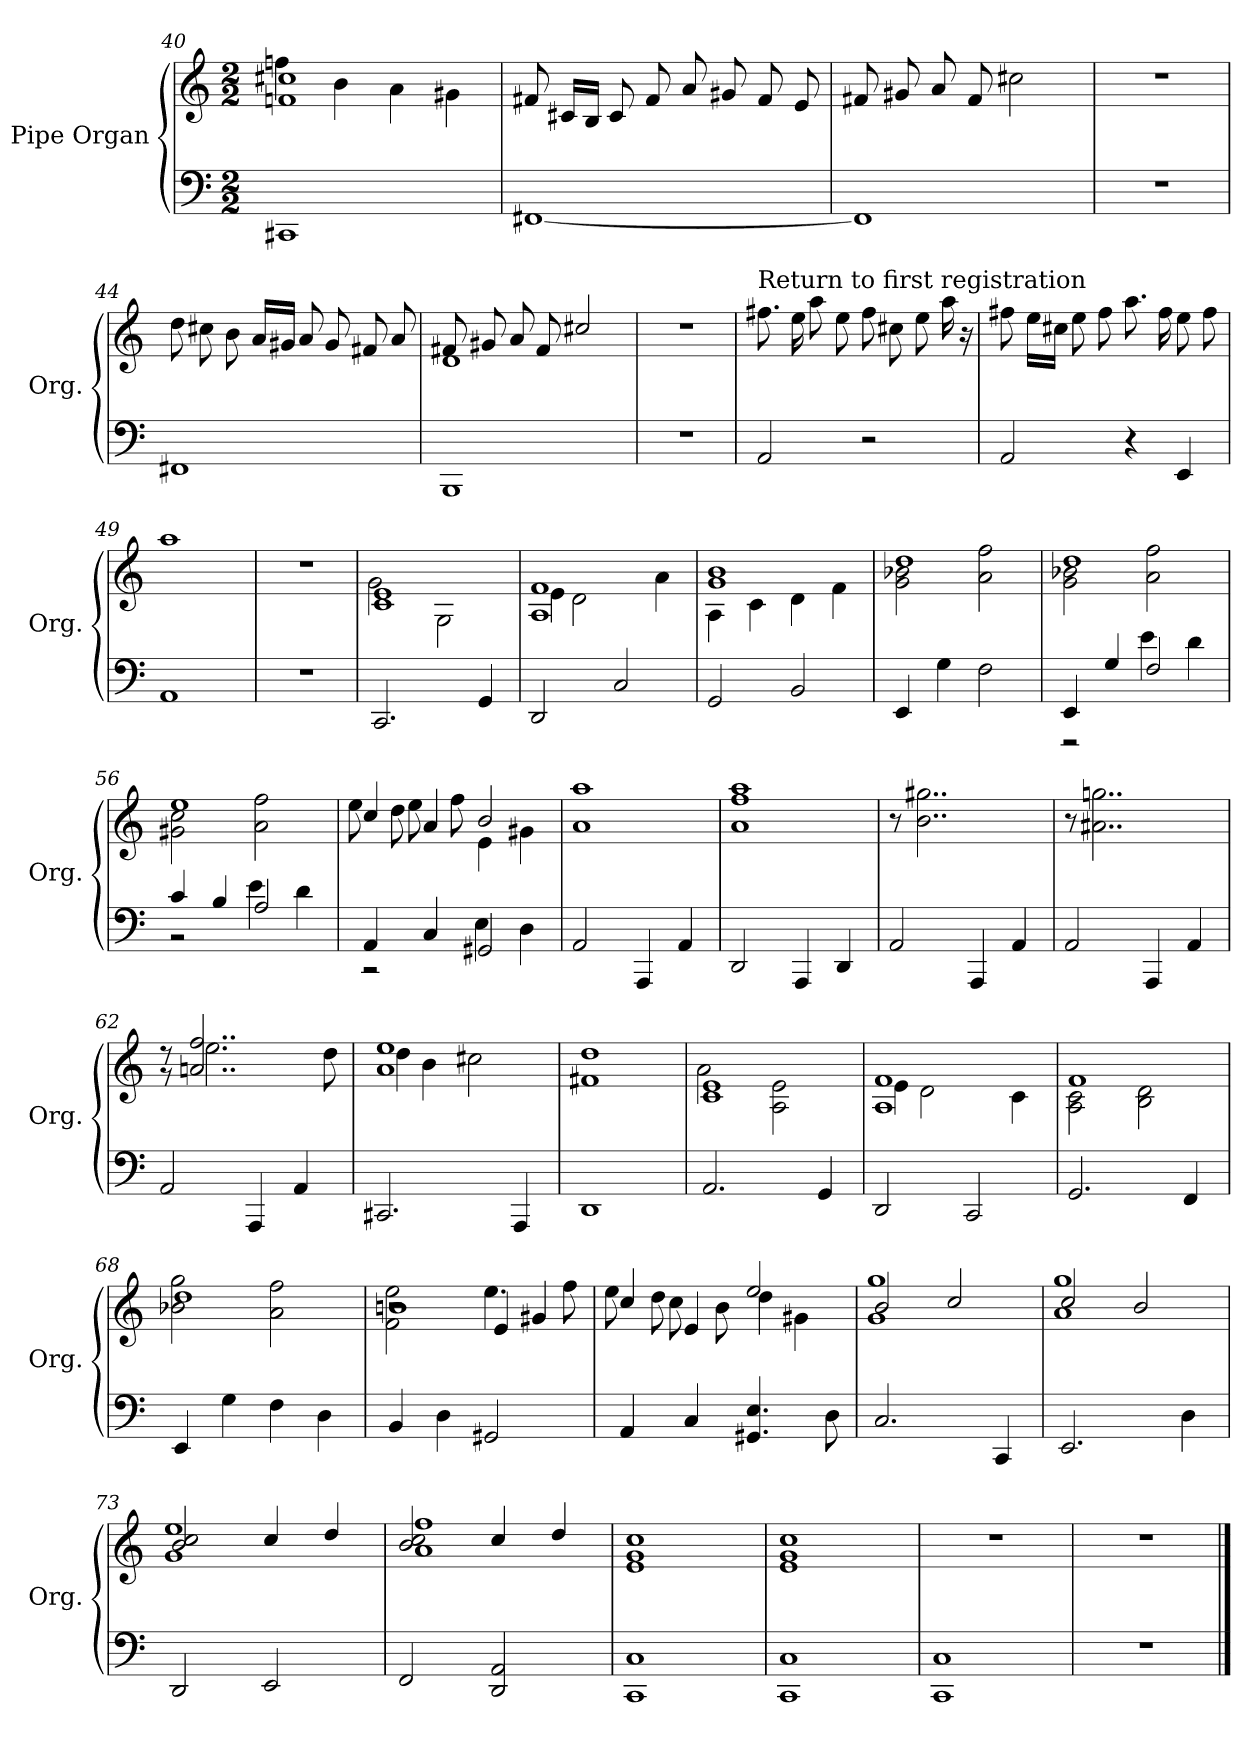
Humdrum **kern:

**kern	**kern
*part1	*part1
*staff2	*staff1
*I"Pipe Organ	*
*I'Org.	*
*clefF4	*clefG2
*k[]	*k[]
*C:	*C:
*M2/2	*M2/2
=40	=40
*	*^
1CC#Xi	1fni 1cc#Xi	4ffni\
.	.	4bi\
.	.	4ai\
.	.	4g#Xi\
=41	=41	=41
!	!LO:TX:a:t=Quieter	!
*	*v	*v
[1FF#Xi	8f#Xi/
.	16c#Xi/LL
.	16Bi/JJ
.	8c#i/
.	8f#i/
.	8ai/
.	8g#Xi/
.	8f#i/
.	8ei/
=42	=42
1FF#i]	8f#Xi/
.	8g#Xi/
.	8ai/
.	8f#i/
.	2cc#Xi\
=43	=43
1r	1r
!!LO:LB:g=z
=44	=44
1FF#Xi	8ddi\
.	8cc#Xi\
.	8bi\
.	16ai/LL
.	16g#Xi/JJ
.	8ai/
.	8g#i/
.	8f#Xi/
.	8ai/
=45	=45
*	*^
1BBBi	8f#Xi/	1di
.	8g#Xi/	.
.	8ai/	.
.	8f#i/	.
.	2cc#Xi/	.
*	*v	*v
=46	=46
1r	1r
=47	=47
!	!LO:TX:a:t=Return to first registration
2AAi/	8.ff#Xi\
.	16eei\
.	8aai\
.	8eei\
2r	8ff#i\
.	8cc#Xi\
.	8eei\
.	16aai\
.	16r
!!LO:LB:g=z
=48	=48
2AAi/	8ff#Xi\
.	16eei\LL
.	16cc#Xi\JJ
.	8eei\
.	8ff#i\
4r	8.aai\
.	16ff#i\
4EEi/	8eei\
.	8ff#i\
=49	=49
1AAi	1aai
=50	=50
1r	1r
=51	=51
*	*^
2.CCi/	1ci 1ei	2gi\
.	.	2Gi\
4GGi/	.	.
=52	=52	=52
2DDi/	1Ai 1fi	4ei\
.	.	2di\
2Ci/	.	.
.	.	4ai\
=53	=53	=53
2GGi/	1gi 1bi	4Ai\
.	.	4ci\
2BBi/	.	4di\
.	.	4fi\
!!LO:LB:g=z	!!
=54	=54	=54
4EEi/	1ddi	2gi\ 2b-Xi
4Gi\	.	.
2Fi\	.	2ai\ 2ffi
=55	=55	=55
*^	*	*
4EEi/	2r	1ddi	2gi\ 2b-Xi
4Gi/	.	.	.
2Fi/	4ei\	.	2ai\ 2ffi
.	4di\	.	.
=56	=56	=56	=56
4ci/	2r	1eei	2g#Xi\ 2cci
4Bi/	.	.	.
2Ai/	4ei\	.	2ai\ 2ffi
.	4di\	.	.
=57	=57	=57	=57
4AAi/	2r	4cci/	8eei\
.	.	.	8ddi\
4Ci/	.	4ai/	8eei\
.	.	.	8ffi\
2GG#Xi/	4Ei\	2bi/	4ei\
.	4Di\	.	4g#Xi\
*v	*v	*	*
*	*v	*v
=58	=58
2AAi/	1ai 1aai
4AAAi/	.
4AAi/	.
!!LO:LB:g=z
=59	=59
2DDi/	1ai 1ffi 1aai
4AAAi/	.
4DDi/	.
=60	=60
2AAi/	8r
.	2..bi\ 2..gg#Xi
4AAAi/	.
4AAi/	.
=61	=61
2AAi/	8r
.	2..a#Xi\ 2..ggni
4AAAi/	.
4AAi/	.
=62	=62
*	*^
2AAi/	8r	8r
.	2..ani/ 2..ffi	2.eei\
4AAAi/	.	.
4AAi/	.	.
.	.	8ddi\
=63	=63	=63
2.CC#Xi/	1ai 1eei	4ddi\
.	.	4bi\
.	.	2cc#Xi\
4AAAi/	.	.
*	*v	*v
=64	=64
1DDi	1f#Xi 1ddi
!!LO:PB:g=z
=65	=65
*	*^
2.AAi/	1ci 1ei	2ai\
.	.	2Ai\ 2ei
4GGi/	.	.
=66	=66	=66
2DDi/	1Ai 1fi	4ei\
.	.	2di\
2CCi/	.	.
.	.	4ci\
=67	=67	=67
2.GGi/	1fi	2Ai\ 2ci
.	.	2Bi\ 2di
4FFi/	.	.
=68	=68	=68
4EEi/	1ddi	2b-Xi\ 2ggi
4Gi\	.	.
4Fi\	.	2ai\ 2ffi
4Di\	.	.
=69	=69	=69
*	*	*^
4BBi/	1bni	2fi\ 2eei	2r
4Di\	.	.	.
2GG#Xi/	.	4.eei\	4ei/
.	.	.	4g#Xi/
.	.	8ffi\	.
*	*	*v	*v
!!LO:LB:g=z
=70	=70	=70
4AAi/	4cci/	8eei\
.	.	8ddi\
4Ci/	4ei/	8cci\
.	.	8bi\
4.GG#Xi/ 4.Ei	2eei/	4ddi\
.	.	4g#Xi\
8Di\	.	.
=71	=71	=71
2.Ci/	2bi/	1gi 1ggi
.	2cci/	.
4CCi/	.	.
=72	=72	=72
2.EEi/	2cci/	1ai 1ggi
.	2bi/	.
4Di\	.	.
=73	=73	=73
2DDi/	2bi/ 2cci	1gi 1eei
2EEi/	4cci/	.
.	4ddi/	.
!!LO:LB:g=z	!!
=74	=74	=74
2FFi/	2bi/ 2cci	1ai 1ffi
2DDi/ 2AAi	4cci/	.
.	4ddi/	.
*	*v	*v
=75	=75
1CCi 1Ci	1ei 1gi 1cci
=76	=76
1CCi 1Ci	1ei 1gi 1cci
=77	=77
1CCi 1Ci	1r
=78	=78
1r	1r
==	==
*-	*-
